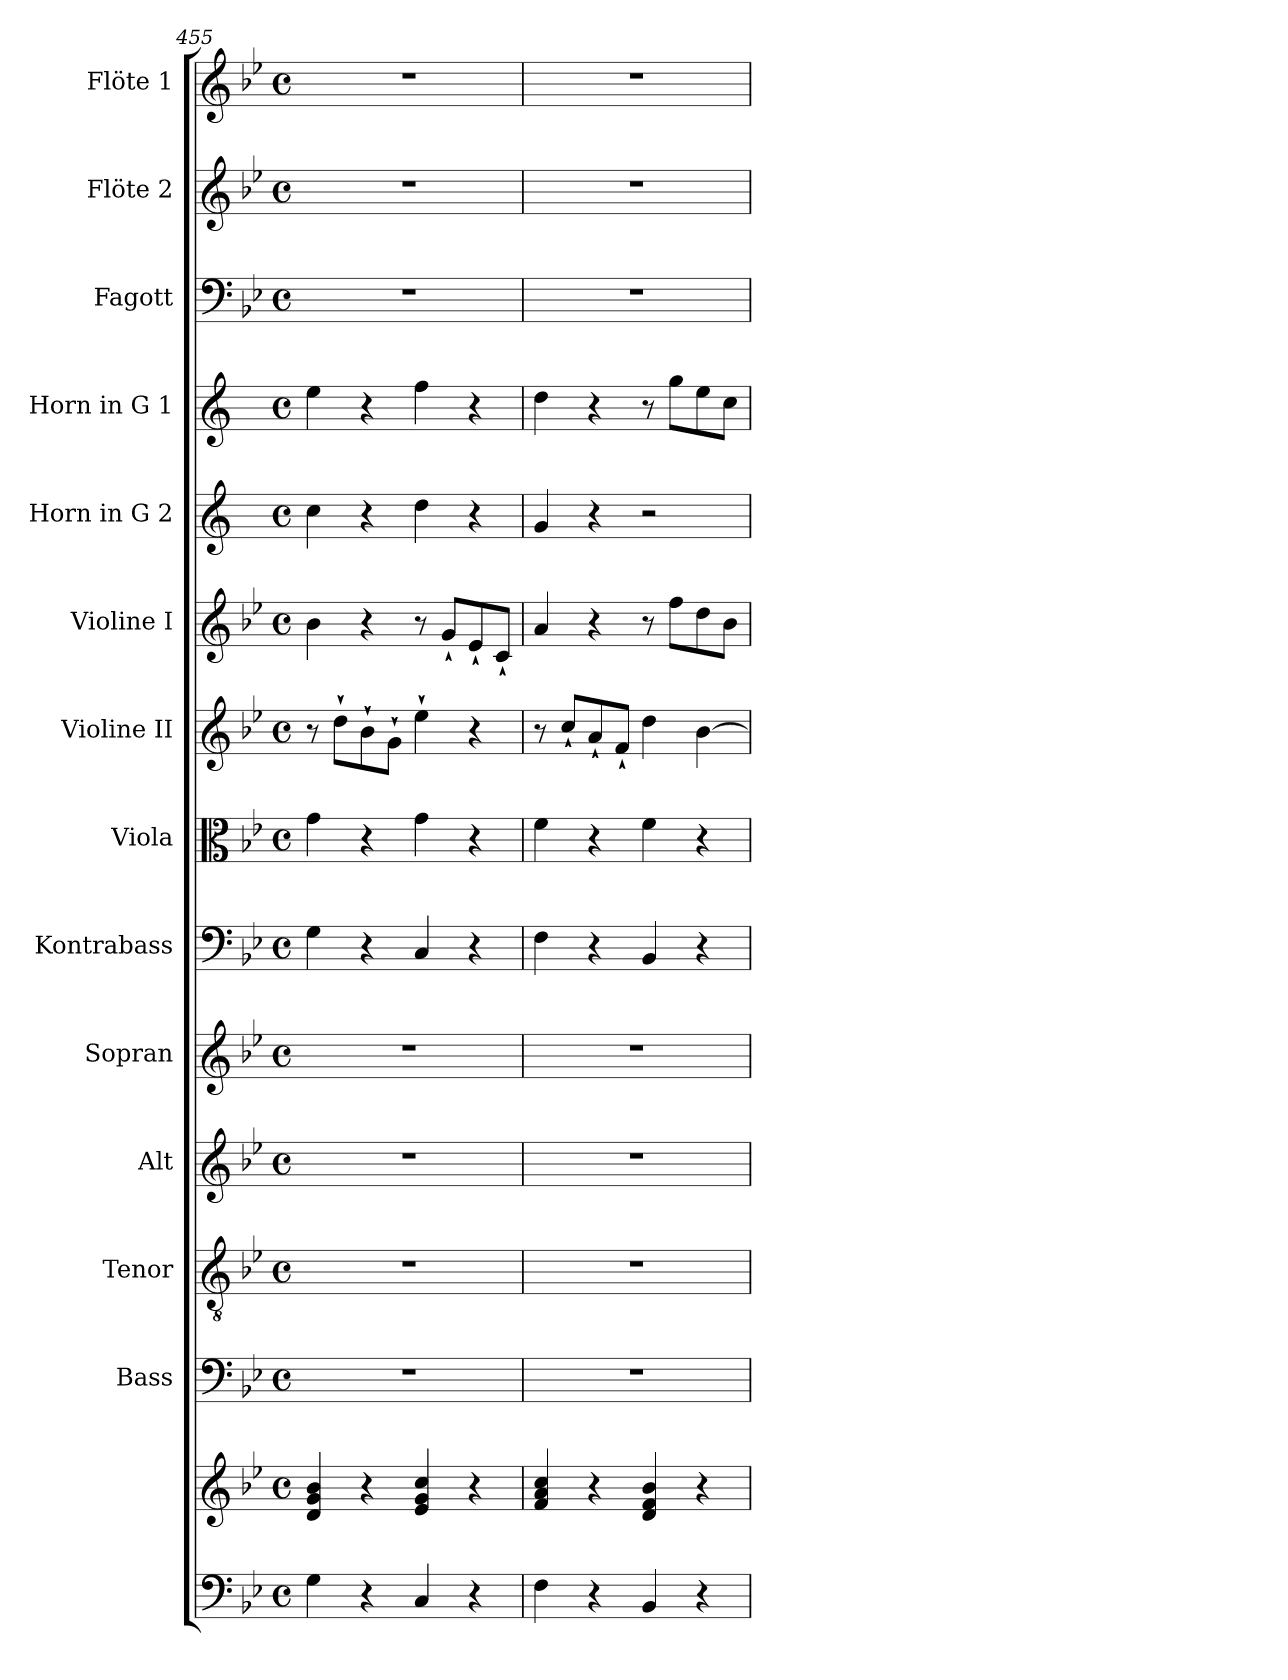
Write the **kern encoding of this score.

**kern	**kern	**kern	**kern	**kern	**kern	**kern	**kern	**kern	**kern	**kern	**kern	**kern	**kern	**kern
*part14	*part14	*part13	*part12	*part11	*part10	*part9	*part8	*part7	*part6	*part5	*part4	*part3	*part2	*part1
*staff15	*staff14	*staff13	*staff12	*staff11	*staff10	*staff9	*staff8	*staff7	*staff6	*staff5	*staff4	*staff3	*staff2	*staff1
*	*	*I"Bass	*I"Tenor	*I"Alt	*I"Sopran	*I"Kontrabass	*I"Viola	*I"Violine II	*I"Violine I	*I"Horn in G 2	*I"Horn in G 1	*I"Fagott	*I"Flöte 2	*I"Flöte 1
*	*	*I'B.	*I'T.	*I'A.	*I'S.	*I'Kb.	*I'Vla.	*I'Vl. II	*I'Vl. I	*	*	*I'Fg.	*I'Fl. 2	*I'Fl. 1
*clefF4	*clefG2	*clefF4	*clefGv2	*clefG2	*clefG2	*clefF4	*clefC3	*clefG2	*clefG2	*clefG2	*clefG2	*clefF4	*clefG2	*clefG2
*	*	*	*	*	*	*ITrd7c12	*	*	*	*ITrd1c2	*ITrd1c2	*	*	*
*k[b-e-]	*k[b-e-]	*k[b-e-]	*k[b-e-]	*k[b-e-]	*k[b-e-]	*k[b-e-]	*k[b-e-]	*k[b-e-]	*k[b-e-]	*k[b-e-]	*k[b-e-]	*k[b-e-]	*k[b-e-]	*k[b-e-]
*B-:	*B-:	*B-:	*B-:	*B-:	*B-:	*B-:	*B-:	*B-:	*B-:	*B-:	*B-:	*B-:	*B-:	*B-:
*M4/4	*M4/4	*M4/4	*M4/4	*M4/4	*M4/4	*M4/4	*M4/4	*M4/4	*M4/4	*M4/4	*M4/4	*M4/4	*M4/4	*M4/4
*met(c)	*met(c)	*met(c)	*met(c)	*met(c)	*met(c)	*met(c)	*met(c)	*met(c)	*met(c)	*met(c)	*met(c)	*met(c)	*met(c)	*met(c)
=455	=455	=455	=455	=455	=455	=455	=455	=455	=455	=455	=455	=455	=455	=455
4G\	4d/ 4g/ 4b-/	1r	1r	1r	1r	4GG\	4g\	8r	4b-\	4b-\	4dd\	1r	1r	1r
.	.	.	.	.	.	.	.	8dd`>\L	.	.	.	.	.	.
4r	4r	.	.	.	.	4r	4r	8b-`>\	4r	4r	4r	.	.	.
.	.	.	.	.	.	.	.	8g`>\J	.	.	.	.	.	.
4C/	4e-/ 4g/ 4cc/	.	.	.	.	4CC/	4g\	4ee-`>\	8r	4cc\	4ee-\	.	.	.
.	.	.	.	.	.	.	.	.	8g`</L	.	.	.	.	.
4r	4r	.	.	.	.	4r	4r	4r	8e-`</	4r	4r	.	.	.
.	.	.	.	.	.	.	.	.	8c`</J	.	.	.	.	.
=456	=456	=456	=456	=456	=456	=456	=456	=456	=456	=456	=456	=456	=456	=456
4F\	4f/ 4a/ 4cc/	1r	1r	1r	1r	4FF\	4f\	8r	4a/	4f/	4cc\	1r	1r	1r
.	.	.	.	.	.	.	.	8cc`</L	.	.	.	.	.	.
4r	4r	.	.	.	.	4r	4r	8a`</	4r	4r	4r	.	.	.
.	.	.	.	.	.	.	.	8f`</J	.	.	.	.	.	.
4BB-/	4d/ 4f/ 4b-/	.	.	.	.	4BBB-/	4f\	4dd\	8r	2r	8r	.	.	.
.	.	.	.	.	.	.	.	.	8ff\L	.	8ff\L	.	.	.
4r	4r	.	.	.	.	4r	4r	[4b-\	8dd\	.	8dd\	.	.	.
.	.	.	.	.	.	.	.	.	8b-\J	.	8b-\J	.	.	.
=	=	=	=	=	=	=	=	=	=	=	=	=	=	=
*-	*-	*-	*-	*-	*-	*-	*-	*-	*-	*-	*-	*-	*-	*-
